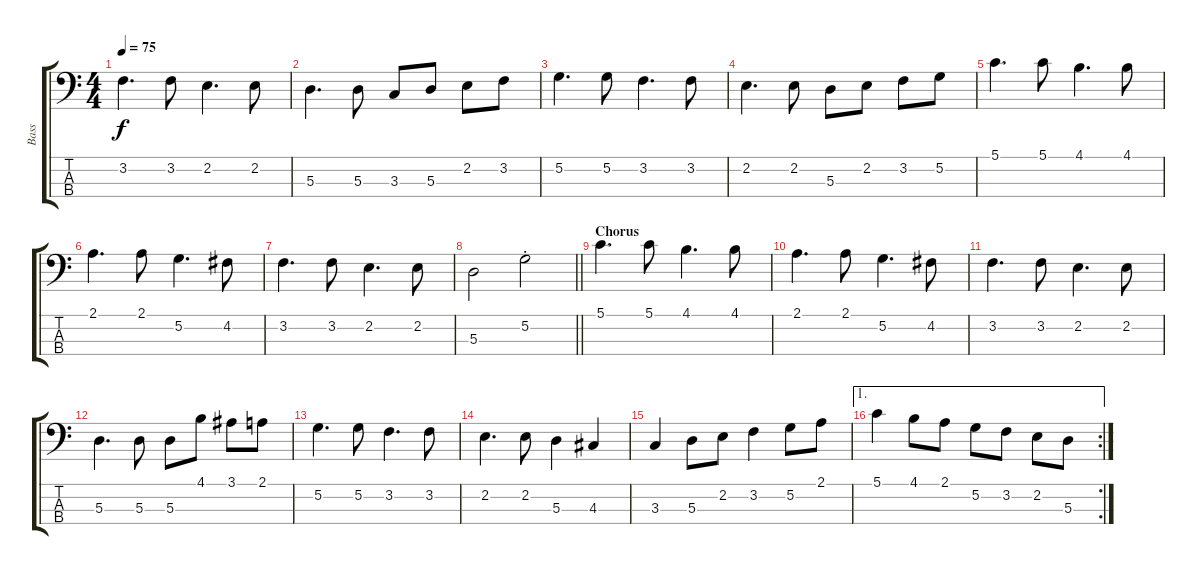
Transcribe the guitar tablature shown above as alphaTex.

\track ("Bass" "Bass") {instrument electricbassfinger}
\staff {score tabs}
\tuning (G2 D2 A1 E1) {hide}
\ts (4 4)
\tempo 75
\clef f4
\ks c
3.2.4{d dy f} 3.2.8 2.2.4{d} 2.2.8 |
5.3.4{d} 5.3.8 3.3.8 5.3.8 2.2.8 3.2.8 |
5.2.4{d} 5.2.8 3.2.4{d} 3.2.8 |
2.2.4{d} 2.2.8 5.3.8 2.2.8 3.2.8 5.2.8 |
5.1.4{d} 5.1.8 4.1.4{d} 4.1.8 |
2.1.4{d} 2.1.8 5.2.4{d} 4.2.8 |
3.2.4{d} 3.2.8 2.2.4{d} 2.2.8 |
\barLineRight lightlight
5.3.2 5.2{st}.2 |
\section ("" "Chorus")
5.1.4{d} 5.1.8 4.1.4{d} 4.1.8 |
2.1.4{d} 2.1.8 5.2.4{d} 4.2.8 |
3.2.4{d} 3.2.8 2.2.4{d} 2.2.8 |
5.3.4{d} 5.3.8 5.3.8 4.1.8 3.1.8 2.1.8 |
5.2.4{d} 5.2.8 3.2.4{d} 3.2.8 |
2.2.4{d} 2.2.8 5.3.4 4.3.4 |
3.3.4 5.3.8 2.2.8 3.2.4 5.2.8 2.1.8 |
\ae 1
\rc 2
5.1.4 4.1.8 2.1.8 5.2.8 3.2.8 2.2.8 5.3.8
